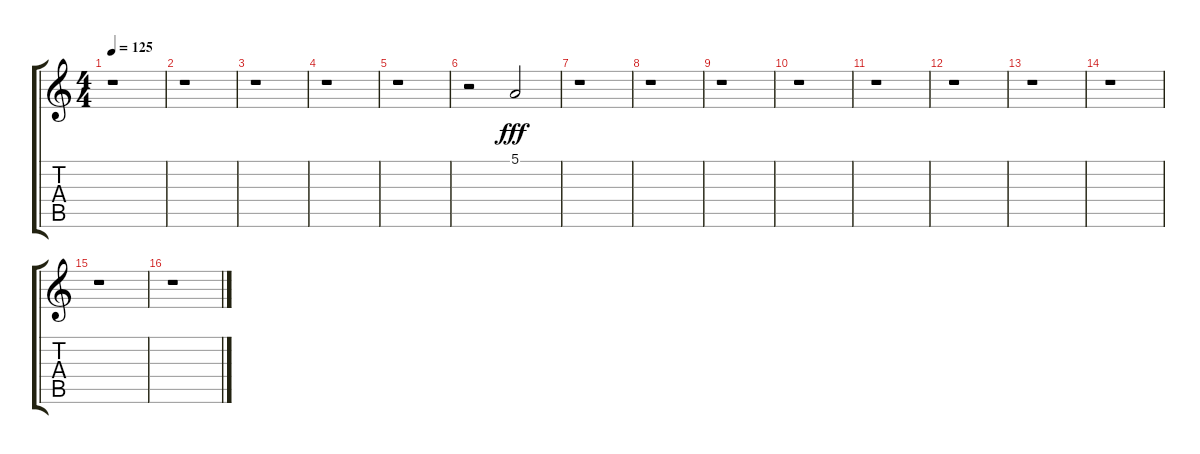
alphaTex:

\track "" {instrument reversecymbal}
\staff {score tabs}
\tuning (E4 B3 G3 D3 A2 E2) {hide}
\ts (4 4)
\tempo 125
\clef g2
\ks c
r.1{dy fff} |
r.1 |
r.1 |
r.1 |
r.1 |
r.2 5.1.2 |
r.1 |
r.1 |
r.1 |
r.1 |
r.1 |
r.1 |
r.1 |
r.1 |
r.1 |
r.1
